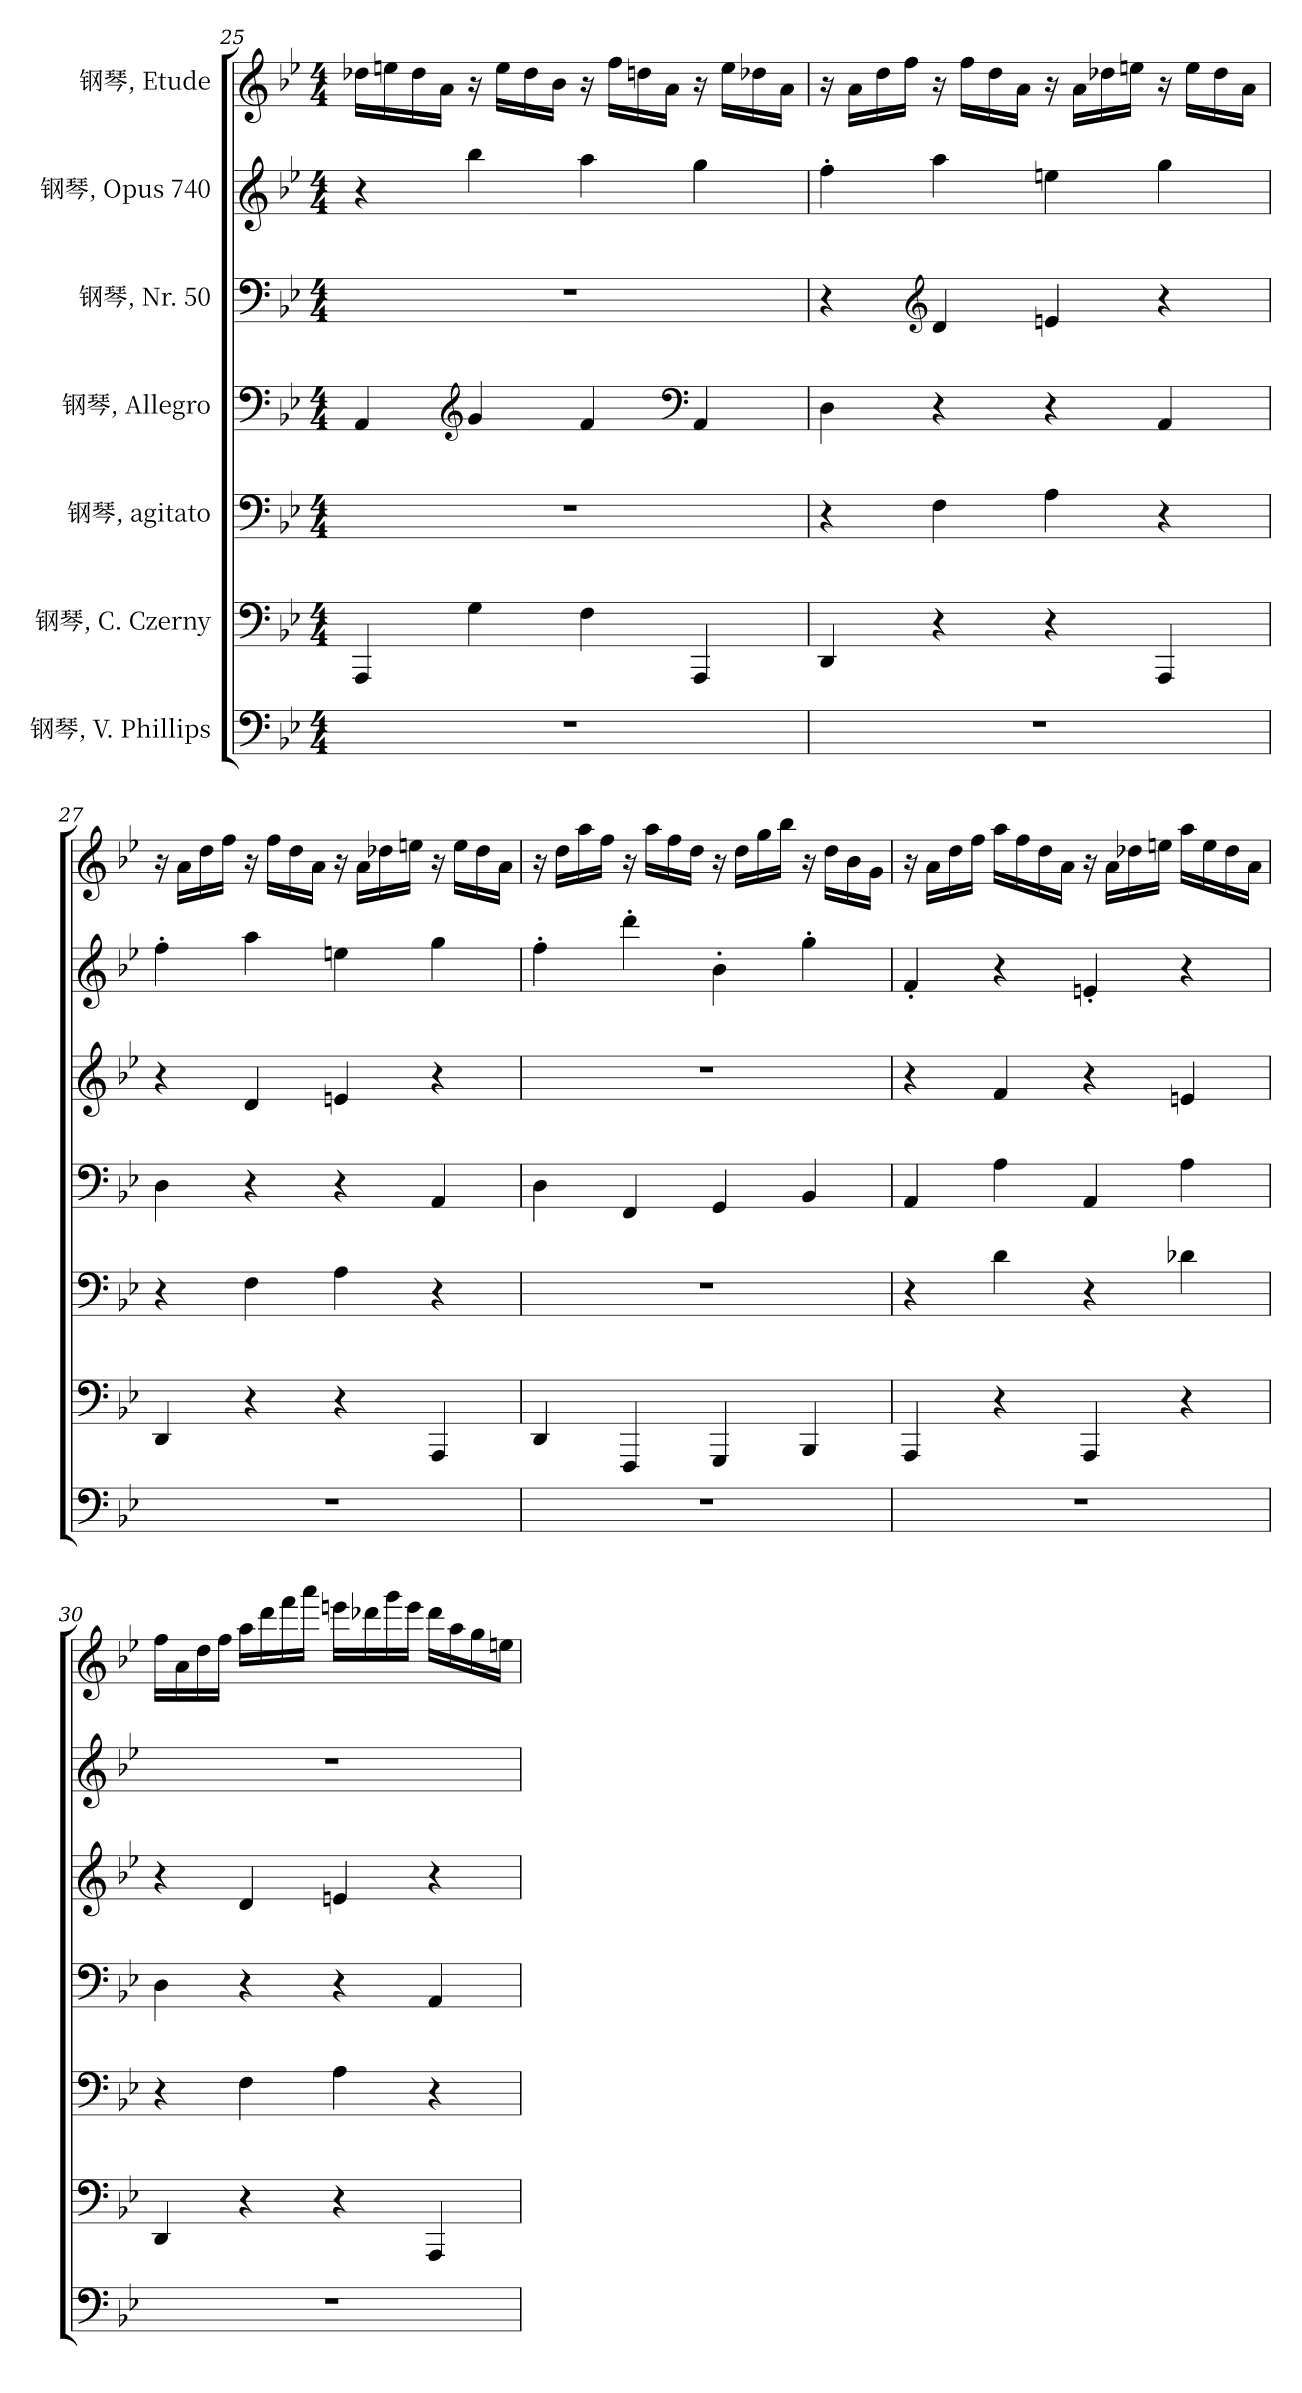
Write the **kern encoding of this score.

**kern	**kern	**kern	**kern	**kern	**kern	**kern
*part7	*part6	*part5	*part4	*part3	*part2	*part1
*staff7	*staff6	*staff5	*staff4	*staff3	*staff2	*staff1
*I"钢琴, V. Phillips	*I"钢琴, C. Czerny	*I"钢琴, agitato	*I"钢琴, Allegro	*I"钢琴, Nr. 50	*I"钢琴, Opus 740	*I"钢琴, Etude
*clefF4	*clefF4	*clefF4	*clefF4	*clefF4	*clefG2	*clefG2
*k[b-e-]	*k[b-e-]	*k[b-e-]	*k[b-e-]	*k[b-e-]	*k[b-e-]	*k[b-e-]
*M4/4	*M4/4	*M4/4	*M4/4	*M4/4	*M4/4	*M4/4
=25	=25	=25	=25	=25	=25	=25
1r	4AAA/	1r	4AA/	1r	4r	16dd-X\LL
.	.	.	.	.	.	16een\
.	.	.	.	.	.	16dd-\
.	.	.	.	.	.	16a\JJ
*	*	*	*clefG2	*	*	*
*	*	*	*	*	*	*MM170
.	4G\	.	4g/	.	4bb-\	16r
.	.	.	.	.	.	16ee\LL
.	.	.	.	.	.	16dd-\
.	.	.	.	.	.	16b-\JJ
*	*	*	*	*	*	*MM172
.	4F\	.	4f/	.	4aa\	16r
.	.	.	.	.	.	16ff\LL
.	.	.	.	.	.	16ddn\
.	.	.	.	.	.	16a\JJ
*	*	*	*clefF4	*	*	*
.	4AAA/	.	4AA/	.	4gg\	16r
.	.	.	.	.	.	16ee\LL
.	.	.	.	.	.	16dd-X\
.	.	.	.	.	.	16a\JJ
!!LO:PB:g=z
=26	=26	=26	=26	=26	=26	=26
1r	4DD/	4r	4D\	4r	4ff'\	16r
.	.	.	.	.	.	16a\LL
.	.	.	.	.	.	16dd\
.	.	.	.	.	.	16ff\JJ
*	*	*	*	*clefG2	*	*
*	*	*	*	*	*	*MM170
.	4r	4F\	4r	4d/	4aa\	16r
.	.	.	.	.	.	16ff\LL
.	.	.	.	.	.	16dd\
.	.	.	.	.	.	16a\JJ
*	*	*	*	*	*	*MM172
.	4r	4A\	4r	4en/	4een\	16r
.	.	.	.	.	.	16a\LL
.	.	.	.	.	.	16dd-X\
.	.	.	.	.	.	16een\JJ
*	*	*	*	*	*	*MM168
.	4AAA/	4r	4AA/	4r	4gg\	16r
.	.	.	.	.	.	16ee\LL
.	.	.	.	.	.	16dd-\
.	.	.	.	.	.	16a\JJ
=27	=27	=27	=27	=27	=27	=27
*	*	*	*	*	*	*MM172
1r	4DD/	4r	4D\	4r	4ff'\	16r
.	.	.	.	.	.	16a\LL
.	.	.	.	.	.	16dd\
.	.	.	.	.	.	16ff\JJ
*	*	*	*	*	*	*MM170
.	4r	4F\	4r	4d/	4aa\	16r
.	.	.	.	.	.	16ff\LL
.	.	.	.	.	.	16dd\
.	.	.	.	.	.	16a\JJ
.	4r	4A\	4r	4en/	4een\	16r
.	.	.	.	.	.	16a\LL
.	.	.	.	.	.	16dd-X\
.	.	.	.	.	.	16een\JJ
.	4AAA/	4r	4AA/	4r	4gg\	16r
.	.	.	.	.	.	16ee\LL
.	.	.	.	.	.	16dd-\
.	.	.	.	.	.	16a\JJ
!!LO:PB:g=z
=28	=28	=28	=28	=28	=28	=28
1r	4DD/	1r	4D\	1r	4ff'\	16r
.	.	.	.	.	.	16dd\LL
.	.	.	.	.	.	16aa\
.	.	.	.	.	.	16ff\JJ
*	*	*	*	*	*	*MM168
.	4FFF/	.	4FF/	.	4ddd'\	16r
.	.	.	.	.	.	16aa\LL
.	.	.	.	.	.	16ff\
.	.	.	.	.	.	16dd\JJ
.	4GGG/	.	4GG/	.	4b-'\	16r
.	.	.	.	.	.	16dd\LL
.	.	.	.	.	.	16gg\
.	.	.	.	.	.	16bb-\JJ
*	*	*	*	*	*	*MM166
.	4BBB-/	.	4BB-/	.	4gg'\	16r
.	.	.	.	.	.	16dd\LL
.	.	.	.	.	.	16b-\
.	.	.	.	.	.	16g\JJ
=29	=29	=29	=29	=29	=29	=29
1r	4AAA/	4r	4AA/	4r	4f'/	16r
.	.	.	.	.	.	16a\LL
.	.	.	.	.	.	16dd\
.	.	.	.	.	.	16ff\JJ
*	*	*	*	*	*	*MM168
.	4r	4d\	4A\	4f/	4r	16aa\LL
.	.	.	.	.	.	16ff\
.	.	.	.	.	.	16dd\
.	.	.	.	.	.	16a\JJ
*	*	*	*	*	*	*MM166
.	4AAA/	4r	4AA/	4r	4en'/	16r
.	.	.	.	.	.	16a\LL
.	.	.	.	.	.	16dd-X\
.	.	.	.	.	.	16een\JJ
*	*	*	*	*	*	*MM168
.	4r	4d-X\	4A\	4en/	4r	16aa\LL
.	.	.	.	.	.	16ee\
.	.	.	.	.	.	16dd-\
.	.	.	.	.	.	16a\JJ
!!LO:PB:g=z
=30	=30	=30	=30	=30	=30	=30
*	*	*	*	*	*	*MM164
1r	4DD/	4r	4D\	4r	1r	16ff\LL
.	.	.	.	.	.	16a\
.	.	.	.	.	.	16dd\
.	.	.	.	.	.	16ff\JJ
*	*	*	*	*	*	*MM166
.	4r	4F\	4r	4d/	.	16aa\LL
.	.	.	.	.	.	16ddd\
.	.	.	.	.	.	16fff\
.	.	.	.	.	.	16aaa\JJ
*	*	*	*	*	*	*MM170
.	4r	4A\	4r	4en/	.	16eeen\LL
.	.	.	.	.	.	16ddd-X\
.	.	.	.	.	.	16ggg\
.	.	.	.	.	.	16eee\JJ
*	*	*	*	*	*	*MM168
.	4AAA/	4r	4AA/	4r	.	16ddd-\LL
.	.	.	.	.	.	16aa\
.	.	.	.	.	.	16gg\
.	.	.	.	.	.	16een\JJ
=	=	=	=	=	=	=
*-	*-	*-	*-	*-	*-	*-
